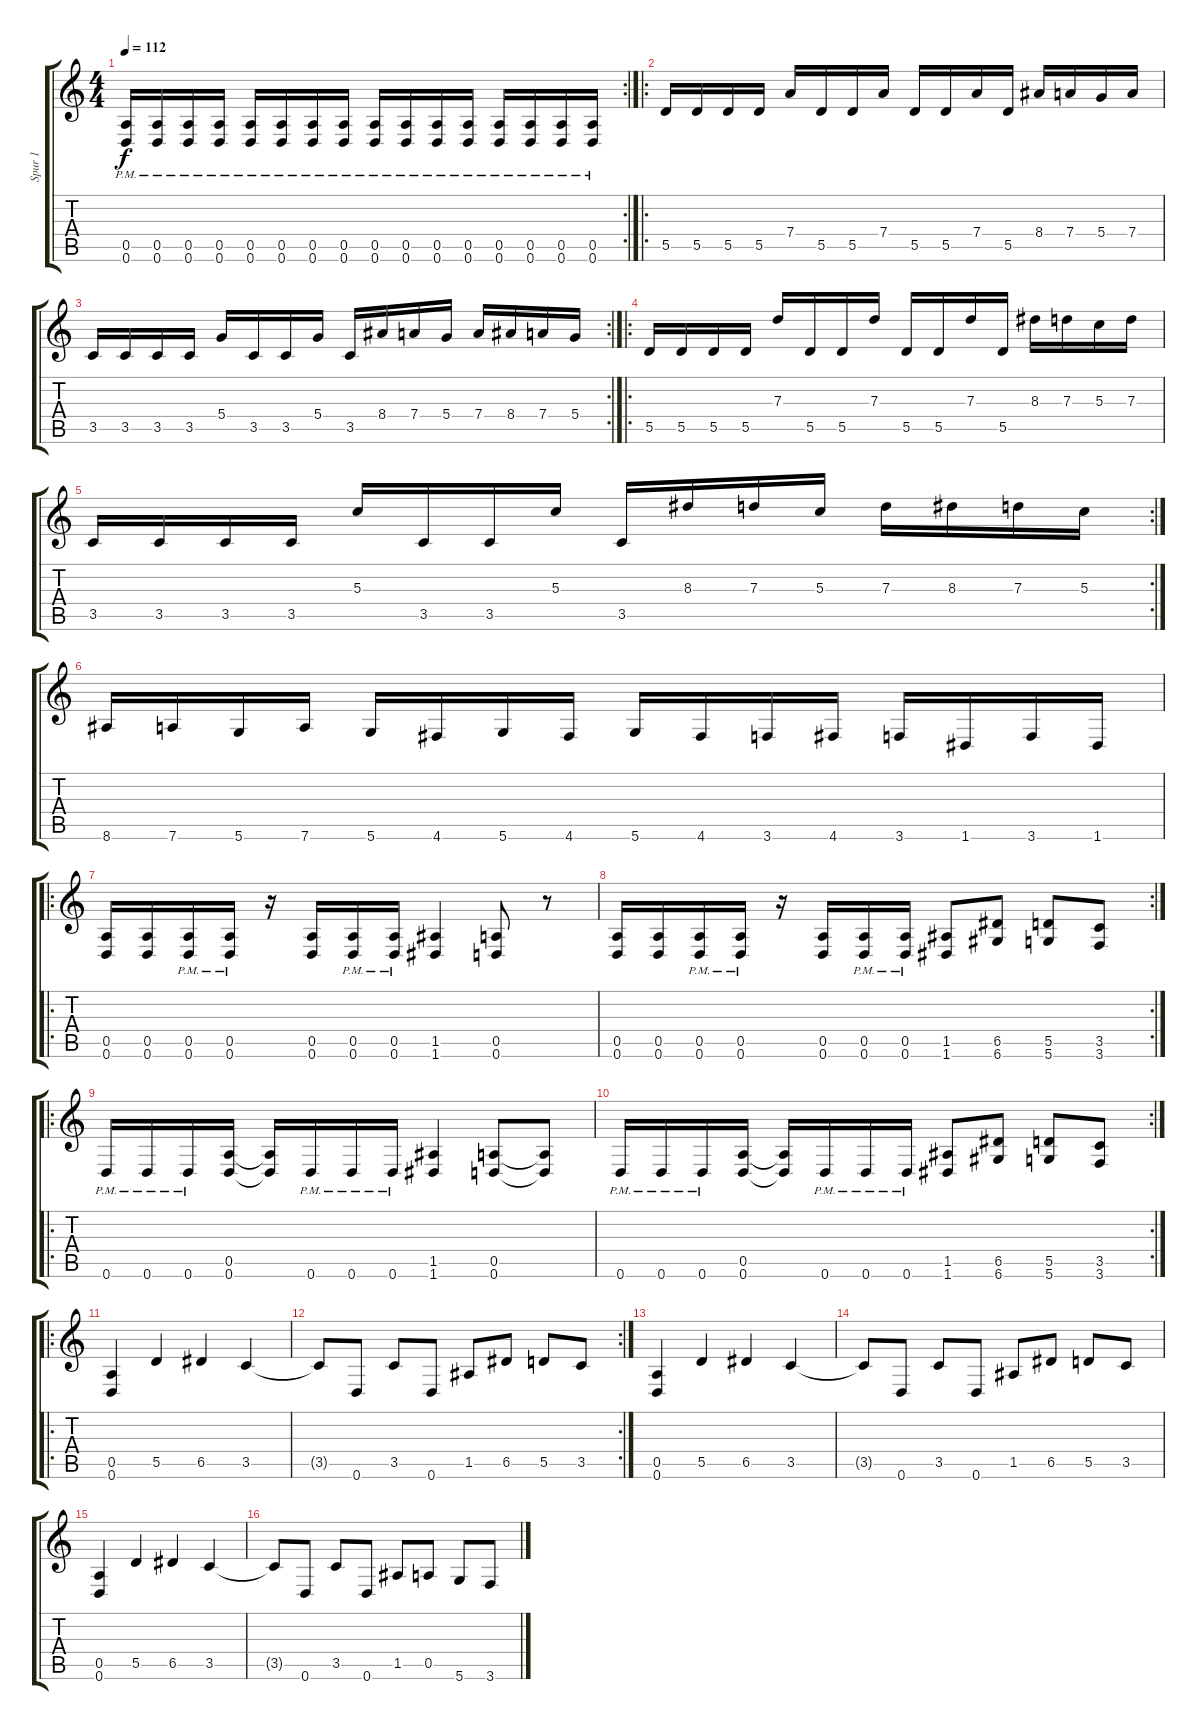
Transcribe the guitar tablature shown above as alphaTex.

\track ("Spur 1" "Spur 1") {instrument distortionguitar}
\staff {score tabs}
\tuning (E4 B3 G3 D3 A2 D2) {hide}
\rc 2
\ts (4 4)
\tempo 112
\clef g2
\ks c
(0.5{pm} 0.6{pm}).16{dy f} (0.5{pm} 0.6{pm}).16 (0.5{pm} 0.6{pm}).16 (0.5{pm} 0.6{pm}).16 (0.5{pm} 0.6{pm}).16 (0.5{pm} 0.6{pm}).16 (0.5{pm} 0.6{pm}).16 (0.5{pm} 0.6{pm}).16 (0.5{pm} 0.6{pm}).16 (0.5{pm} 0.6{pm}).16 (0.5{pm} 0.6{pm}).16 (0.5{pm} 0.6{pm}).16 (0.5{pm} 0.6{pm}).16 (0.5{pm} 0.6{pm}).16 (0.5{pm} 0.6{pm}).16 (0.5{pm} 0.6{pm}).16 |
\ro
5.5.16 5.5.16 5.5.16 5.5.16 7.4.16 5.5.16 5.5.16 7.4.16 5.5.16 5.5.16 7.4.16 5.5.16 8.4.16 7.4.16 5.4.16 7.4.16 |
\rc 2
3.5.16 3.5.16 3.5.16 3.5.16 5.4.16 3.5.16 3.5.16 5.4.16 3.5.16 8.4.16 7.4.16 5.4.16 7.4.16 8.4.16 7.4.16 5.4.16 |
\ro
5.5.16 5.5.16 5.5.16 5.5.16 7.3.16 5.5.16 5.5.16 7.3.16 5.5.16 5.5.16 7.3.16 5.5.16 8.3.16 7.3.16 5.3.16 7.3.16 |
\rc 2
3.5.16 3.5.16 3.5.16 3.5.16 5.3.16 3.5.16 3.5.16 5.3.16 3.5.16 8.3.16 7.3.16 5.3.16 7.3.16 8.3.16 7.3.16 5.3.16 |
8.6.16 7.6.16 5.6.16 7.6.16 5.6.16 4.6.16 5.6.16 4.6.16 5.6.16 4.6.16 3.6.16 4.6.16 3.6.16 1.6.16 3.6.16 1.6.16 |
\ro
(0.5 0.6).16 (0.5 0.6).16 (0.5{pm} 0.6{pm}).16 (0.5{pm} 0.6{pm}).16 r.16 (0.5 0.6).16 (0.5{pm} 0.6{pm}).16 (0.5{pm} 0.6{pm}).16 (1.5 1.6).4 (0.5 0.6).8 r.8 |
\rc 2
(0.5 0.6).16 (0.5 0.6).16 (0.5{pm} 0.6{pm}).16 (0.5{pm} 0.6{pm}).16 r.16 (0.5 0.6).16 (0.5{pm} 0.6{pm}).16 (0.5{pm} 0.6{pm}).16 (1.5 1.6).8 (6.5 6.6).8 (5.5 5.6).8 (3.5 3.6).8 |
\ro
0.6{pm}.16 0.6{pm}.16 0.6{pm}.16 (0.5 0.6).16 (0.5{t} 0.6{t}).16 0.6{pm}.16 0.6{pm}.16 0.6{pm}.16 (1.5 1.6).4 (0.5 0.6).8 (0.5{t} 0.6{t}).8 |
\rc 2
0.6{pm}.16 0.6{pm}.16 0.6{pm}.16 (0.5 0.6).16 (0.5{t} 0.6{t}).16 0.6{pm}.16 0.6{pm}.16 0.6{pm}.16 (1.5 1.6).8 (6.5 6.6).8 (5.5 5.6).8 (3.5 3.6).8 |
\ro
(0.5 0.6).4 5.5.4 6.5.4 3.5.4 |
\rc 2
3.5{t}.8 0.6.8 3.5.8 0.6.8 1.5.8 6.5.8 5.5.8 3.5.8 |
(0.5 0.6).4 5.5.4 6.5.4 3.5.4 |
3.5{t}.8 0.6.8 3.5.8 0.6.8 1.5.8 6.5.8 5.5.8 3.5.8 |
(0.5 0.6).4 5.5.4 6.5.4 3.5.4 |
3.5{t}.8 0.6.8 3.5.8 0.6.8 1.5.8 0.5.8 5.6.8 3.6.8
